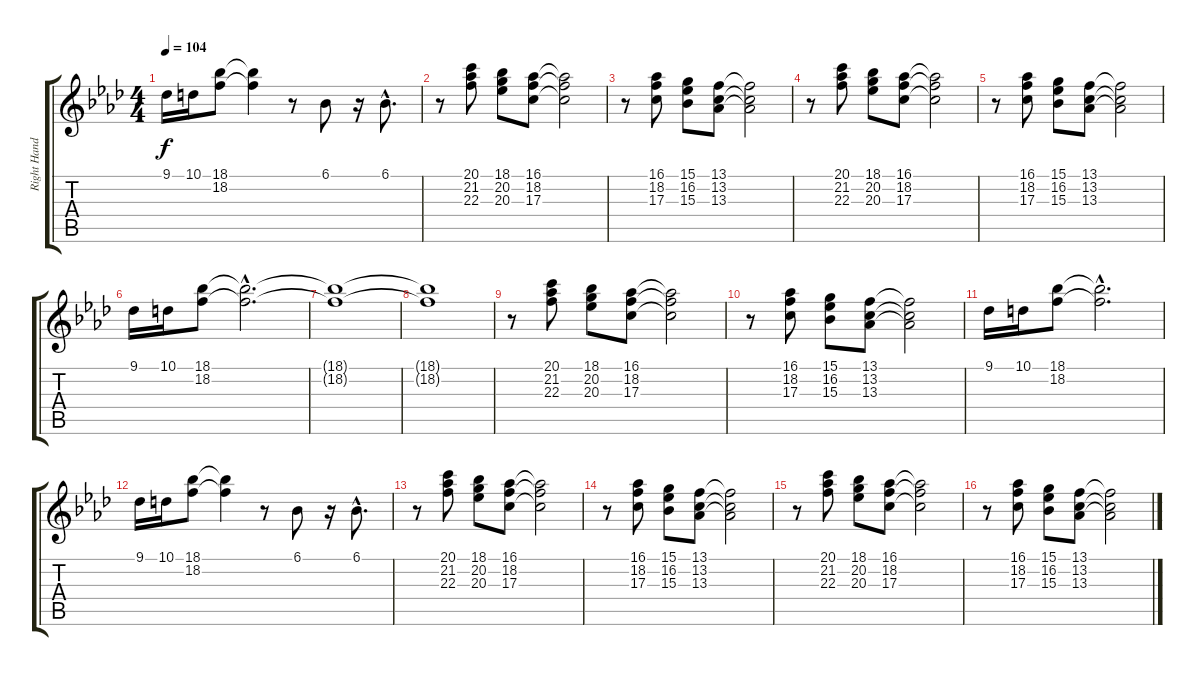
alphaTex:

\track ("Right Hand" "Right Hand") {instrument electricpiano2}
\staff {score tabs}
\tuning (E4 B3 G3 D3 A2 E2) {hide}
\ts (4 4)
\tempo 104
\clef g2
\ks ab
9.1.16{dy f} 10.1.16 (18.1 18.2).8 (18.1{t} 18.2{t}).4 r.8 6.1.8 r.16 6.1{hac}.8{d} |
r.8 (20.1 21.2 22.3).8 (18.1 20.2 20.3).8 (16.1 18.2 17.3).8 (16.1{t} 18.2{t} 17.3{t}).2 |
r.8 (16.1 18.2 17.3).8 (15.1 16.2 15.3).8 (13.1 13.2 13.3).8 (13.1{t} 13.2{t} 13.3{t}).2 |
r.8 (20.1 21.2 22.3).8 (18.1 20.2 20.3).8 (16.1 18.2 17.3).8 (16.1{t} 18.2{t} 17.3{t}).2 |
r.8 (16.1 18.2 17.3).8 (15.1 16.2 15.3).8 (13.1 13.2 13.3).8 (13.1{t} 13.2{t} 13.3{t}).2 |
9.1.16 10.1.16 (18.1 18.2).8 (18.1{hac t} 18.2{hac t}).2{d} |
(18.1{t} 18.2{t}).1 |
(18.1{t} 18.2{t}).1 |
r.8 (20.1 21.2 22.3).8 (18.1 20.2 20.3).8 (16.1 18.2 17.3).8 (16.1{t} 18.2{t} 17.3{t}).2 |
r.8 (16.1 18.2 17.3).8 (15.1 16.2 15.3).8 (13.1 13.2 13.3).8 (13.1{t} 13.2{t} 13.3{t}).2 |
9.1.16 10.1.16 (18.1 18.2).8 (18.1{hac t} 18.2{hac t}).2{d} |
9.1.16 10.1.16 (18.1 18.2).8 (18.1{t} 18.2{t}).4 r.8 6.1.8 r.16 6.1{hac}.8{d} |
r.8 (20.1 21.2 22.3).8 (18.1 20.2 20.3).8 (16.1 18.2 17.3).8 (16.1{t} 18.2{t} 17.3{t}).2 |
r.8 (16.1 18.2 17.3).8 (15.1 16.2 15.3).8 (13.1 13.2 13.3).8 (13.1{t} 13.2{t} 13.3{t}).2 |
r.8 (20.1 21.2 22.3).8 (18.1 20.2 20.3).8 (16.1 18.2 17.3).8 (16.1{t} 18.2{t} 17.3{t}).2 |
r.8 (16.1 18.2 17.3).8 (15.1 16.2 15.3).8 (13.1 13.2 13.3).8 (13.1{t} 13.2{t} 13.3{t}).2
